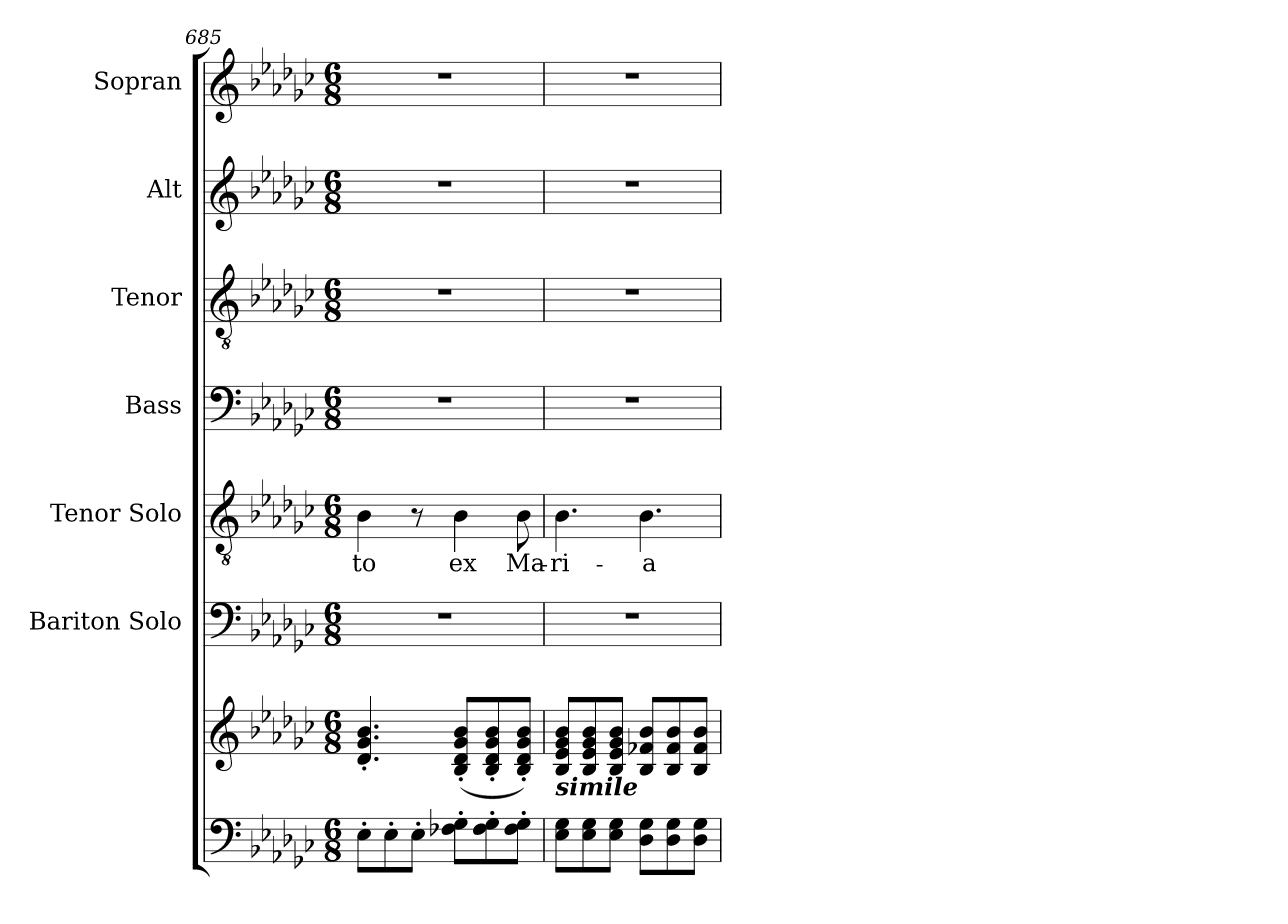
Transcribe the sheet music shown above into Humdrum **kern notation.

**kern	**kern	**kern	**kern	**text	**kern	**kern	**kern	**kern
*part7	*part7	*part6	*part5	*part5	*part4	*part3	*part2	*part1
*staff8	*staff7	*staff6	*staff5	*staff5	*staff4	*staff3	*staff2	*staff1
*	*	*I"Bariton Solo	*I"Tenor Solo	*	*I"Bass	*I"Tenor	*I"Alt	*I"Sopran
*	*	*	*	*	*I'B.	*I'T.	*I'A.	*I'S.
*clefF4	*clefG2	*clefF4	*clefGv2	*	*clefF4	*clefGv2	*clefG2	*clefG2
*k[b-e-a-d-g-c-]	*k[b-e-a-d-g-c-]	*k[b-e-a-d-g-c-]	*k[b-e-a-d-g-c-]	*	*k[b-e-a-d-g-c-]	*k[b-e-a-d-g-c-]	*k[b-e-a-d-g-c-]	*k[b-e-a-d-g-c-]
*G-:	*G-:	*G-:	*G-:	*	*G-:	*G-:	*G-:	*G-:
*M6/8	*M6/8	*M6/8	*M6/8	*	*M6/8	*M6/8	*M6/8	*M6/8
=685	=685	=685	=685	=685	=685	=685	=685	=685
!	!	!	!	!LO:LY:b	!	!	!	!
8E-'>\L	4.d-/'< 4.g-/'< 4.b-/'<	2.r	4B-\	-to	2.r	2.r	2.r	2.r
8E-'>\	.	.	.	.	.	.	.	.
8E-'>\J	.	.	8r	.	.	.	.	.
!	!	!	!	!LO:LY:b	!	!	!	!
8F-X\'> 8G-\'>L	(<8B-/'< 8d-/'< 8g-/'< 8b-/'<L	.	4B-\	ex	.	.	.	.
8F-\'> 8G-\'>	8B-/'< 8d-/'< 8g-/'< 8b-/'<	.	.	.	.	.	.	.
!	!	!	!	!LO:LY:b	!	!	!	!
8F-\'> 8G-\'>J	8B-/'< 8d-/'< 8g-/'< 8b-/'<J)	.	8B-\	Ma-	.	.	.	.
=686	=686	=686	=686	=686	=686	=686	=686	=686
!	!LO:TX:b:Bi:t=simile	!	!	!	!	!	!	!
!	!	!	!	!LO:LY:b	!	!	!	!
8E-\ 8G-\L	8B-/ 8e-/ 8g-/ 8b-/L	2.r	4.B-\	-ri-	2.r	2.r	2.r	2.r
8E-\ 8G-\	8B-/ 8e-/ 8g-/ 8b-/	.	.	.	.	.	.	.
8E-\ 8G-\J	8B-/ 8e-/ 8g-/ 8b-/J	.	.	.	.	.	.	.
!	!	!	!	!LO:LY:b	!	!	!	!
8D-\ 8G-\L	8B-/ 8f-X/ 8b-/L	.	4.B-\	-a	.	.	.	.
8D-\ 8G-\	8B-/ 8f-/ 8b-/	.	.	.	.	.	.	.
8D-\ 8G-\J	8B-/ 8f-/ 8b-/J	.	.	.	.	.	.	.
=	=	=	=	=	=	=	=	=
*-	*-	*-	*-	*-	*-	*-	*-	*-
